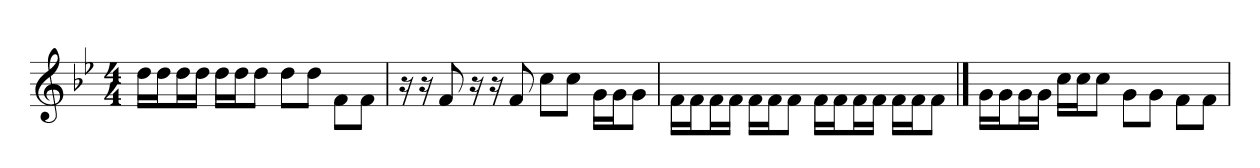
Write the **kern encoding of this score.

**kern
*part1
*staff1
*
*k[b-e-]
*M4/4
*MM120
=1
16dd\LL
16dd\J
16dd\L
16dd\JJ
16dd\LL
16dd\J
8dd\J
8dd\L
8dd\J
8f\L
8f\J
=2
16r
16r
8f
16r
16r
8f
8cc\L
8cc\J
16g\LL
16g\J
8g\J
=3
16f\LL
16f\J
16f\L
16f\JJ
16f\LL
16f\J
8f\J
16f\LL
16f\J
16f\L
16f\JJ
16f\LL
16f\J
8f\J
==4
16g\LL
16g\J
16g\L
16g\JJ
16cc\LL
16cc\J
8cc\J
8g\L
8g\J
8f\L
8f\J
=
*-
